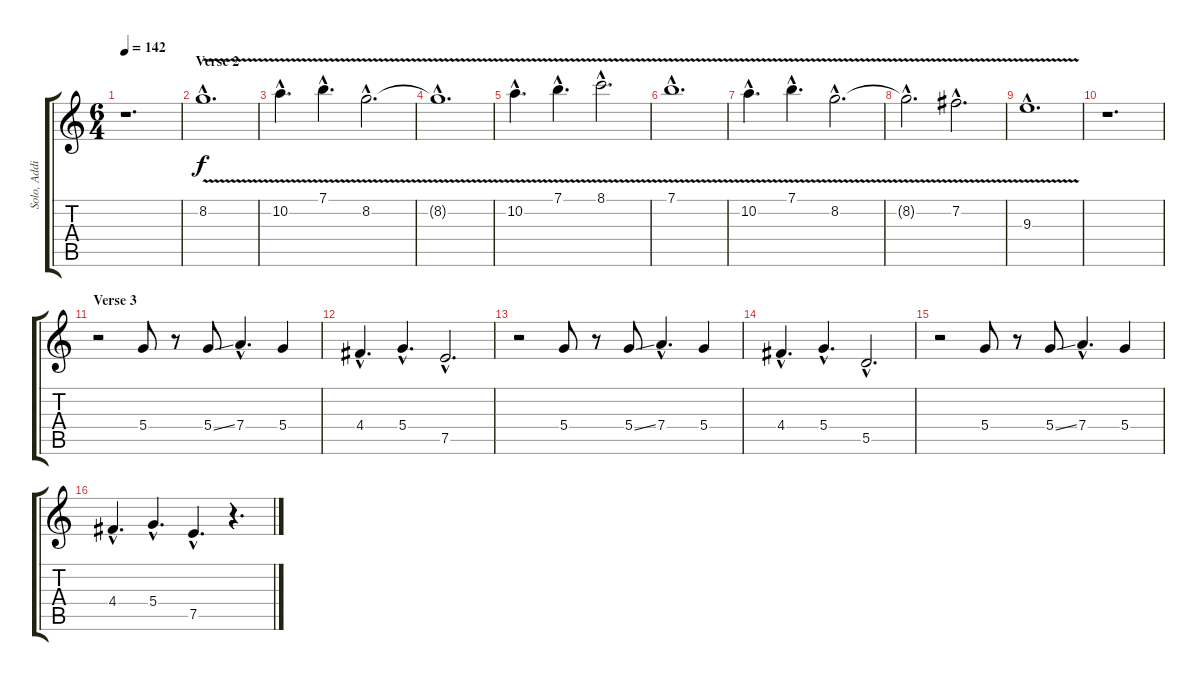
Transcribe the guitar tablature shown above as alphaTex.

\track ("Solo, Additions (tabs)" "Solo, Addi") {instrument distortionguitar}
\staff {score tabs}
\tuning (E4 B3 G3 D3 A2 E2) {hide}
\ts (6 4)
\tempo 142
\clef g2
\ks c
r.1{d dy f} |
\section ("" "Verse 2")
8.2{v hac}.1{d volume 9 instrument overdrivenguitar} |
10.2{v hac}.4{d} 7.1{v hac}.4{d} 8.2{v hac}.2{d} |
8.2{hac t}.1{d} |
10.2{v hac}.4{d} 7.1{v hac}.4{d} 8.1{v hac}.2{d} |
7.1{v hac}.1{d} |
10.2{v hac}.4{d} 7.1{v hac}.4{d} 8.2{v hac}.2{d} |
8.2{hac t}.2{d} 7.2{v hac}.2{d} |
9.3{v hac}.1{d} |
r.1{d} |
\section ("" "Verse 3")
r.2{volume 13 instrument electricguitarjazz} 5.4.8 r.8 5.4{ss}.8 7.4{hac}.4{d} 5.4.4 |
4.4{hac}.4{d} 5.4{hac}.4{d} 7.5{hac}.2{d} |
r.2 5.4.8 r.8 5.4{ss}.8 7.4{hac}.4{d} 5.4.4 |
4.4{hac}.4{d} 5.4{hac}.4{d} 5.5{hac}.2{d} |
r.2 5.4.8 r.8 5.4{ss}.8 7.4{hac}.4{d} 5.4.4 |
4.4{hac}.4{d} 5.4{hac}.4{d} 7.5{hac}.4{d} r.4{d}
